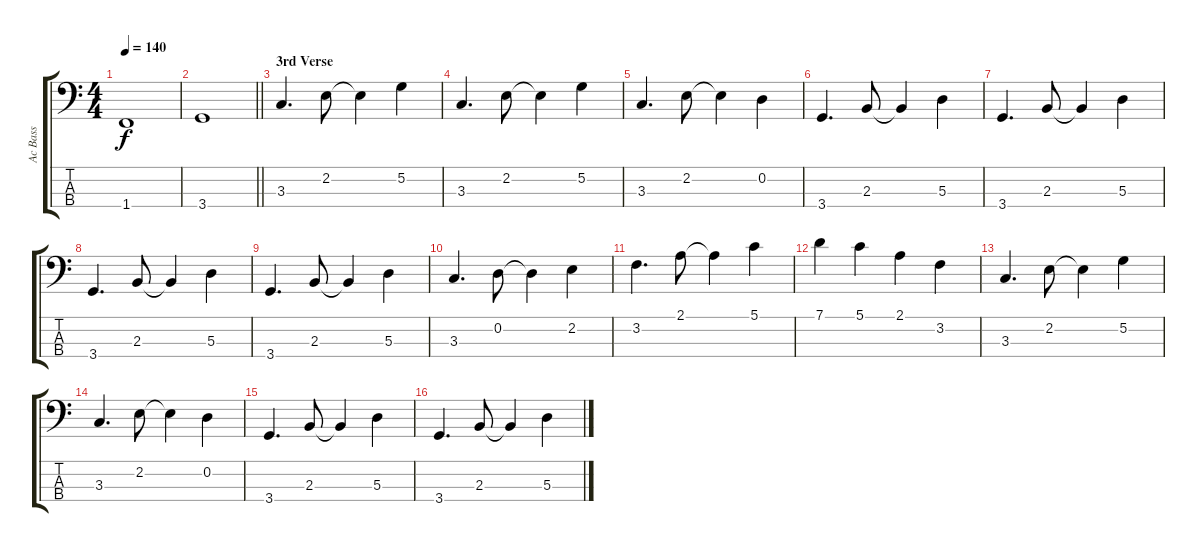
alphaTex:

\track ("Ac Bass" "Ac Bass") {instrument acousticbass}
\staff {score tabs}
\tuning (G2 D2 A1 E1) {hide}
\ts (4 4)
\tempo 140
\clef f4
\ks c
1.4.1{dy f} |
\barLineRight lightlight
3.4.1 |
\section ("" "3rd Verse")
3.3.4{d} 2.2.8 2.2{t}.4 5.2.4 |
3.3.4{d} 2.2.8 2.2{t}.4 5.2.4 |
3.3.4{d} 2.2.8 2.2{t}.4 0.2.4 |
3.4.4{d} 2.3.8 2.3{t}.4 5.3.4 |
3.4.4{d} 2.3.8 2.3{t}.4 5.3.4 |
3.4.4{d} 2.3.8 2.3{t}.4 5.3.4 |
3.4.4{d} 2.3.8 2.3{t}.4 5.3.4 |
3.3.4{d} 0.2.8 0.2{t}.4 2.2.4 |
3.2.4{d} 2.1.8 2.1{t}.4 5.1.4 |
7.1.4 5.1.4 2.1.4 3.2.4 |
3.3.4{d} 2.2.8 2.2{t}.4 5.2.4 |
3.3.4{d} 2.2.8 2.2{t}.4 0.2.4 |
3.4.4{d} 2.3.8 2.3{t}.4 5.3.4 |
3.4.4{d} 2.3.8 2.3{t}.4 5.3.4
